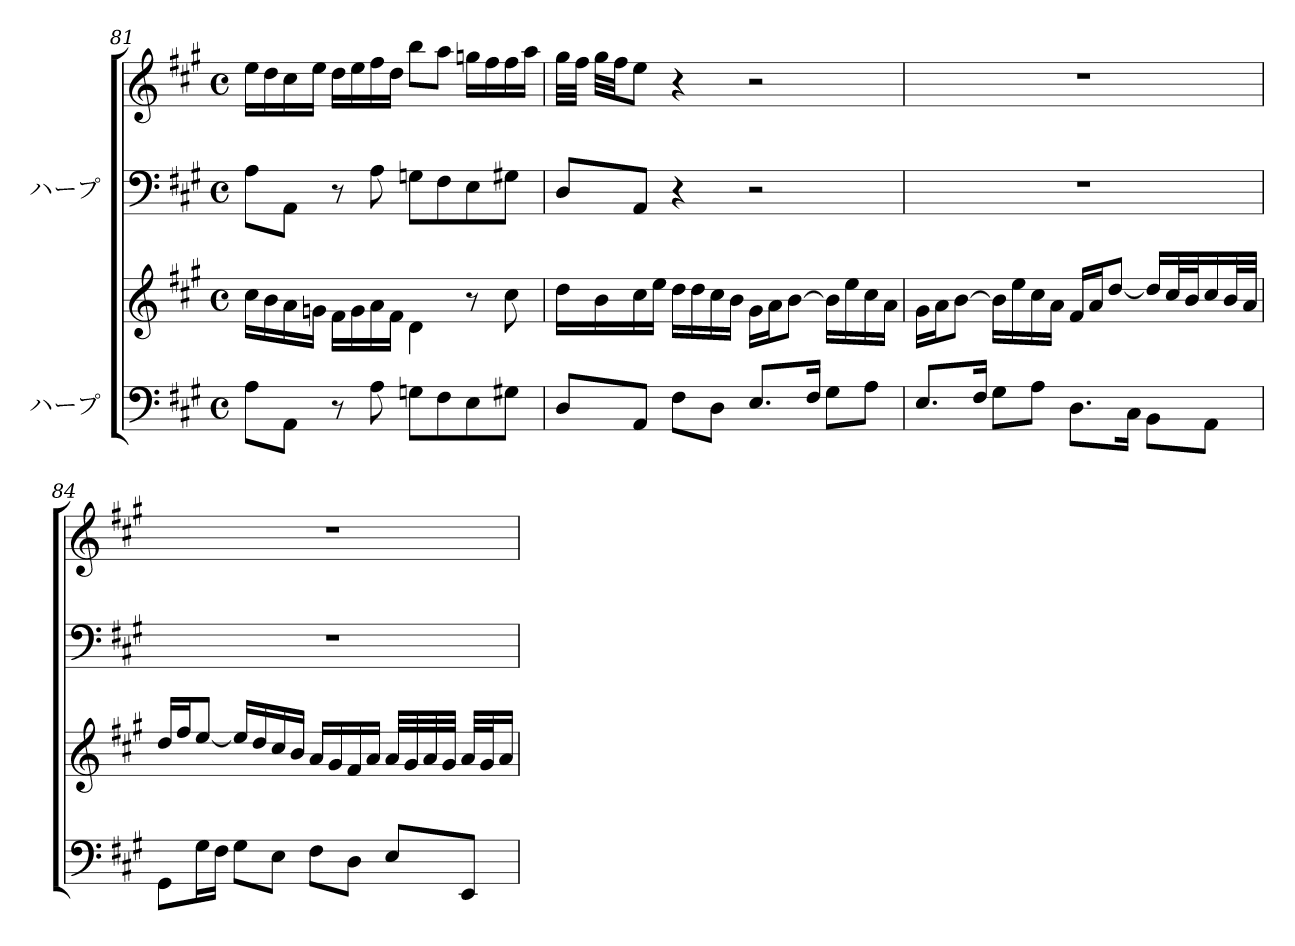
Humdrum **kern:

**kern	**kern	**kern	**kern
*part2	*part2	*part1	*part1
*staff4	*staff3	*staff2	*staff1
*I"ハープ	*	*I"ハープ	*
*clefF4	*clefG2	*clefF4	*clefG2
*k[f#c#g#]	*k[f#c#g#]	*k[f#c#g#]	*k[f#c#g#]
*M4/4	*M4/4	*M4/4	*M4/4
*met(c)	*met(c)	*met(c)	*met(c)
=81	=81	=81	=81
8A\L	16cc#\LL	8A\L	16ee\LL
.	16b\	.	16dd\
8AA\J	16a\	8AA\J	16cc#\
.	16gn\JJ	.	16ee\JJ
8r	16f#\LL	8r	16dd\LL
.	16g\	.	16ee\
8A\	16a\	8A\	16ff#\
.	16f#\JJ	.	16dd\JJ
8Gn\L	4d\	8Gn\L	8bb\L
8F#\	.	8F#\	8aa\J
8E\	8r	8E\	16ggn\LL
.	.	.	16ff#\
8G#X\J	8cc#\	8G#X\J	16ff#\
.	.	.	16aa\JJ
!!LO:LB:g=z
=82	=82	=82	=82
8D/L	16dd\LL	8D/L	32gg#\LLL
.	.	.	32ff#\JJJ
.	16b\	.	32gg#\LLL
.	.	.	32ff#\JJ
8AA/J	16cc#\	8AA/J	8ee\J
.	16ee\JJ	.	.
8F#\L	16dd\LL	4r	4r
.	16dd\	.	.
8D\J	16cc#\	.	.
.	16b\JJ	.	.
8.E/L	16g#\LL	2r	2r
.	16a\J	.	.
.	[8b\J	.	.
16F#/Jk	.	.	.
8G#\L	16b\LL]	.	.
.	16ee\	.	.
8A\J	16cc#\	.	.
.	16a\JJ	.	.
=83	=83	=83	=83
8.E/L	16g#\LL	1r	1r
.	16a\J	.	.
.	[8b\J	.	.
16F#/Jk	.	.	.
8G#\L	16b\LL]	.	.
.	16ee\	.	.
8A\J	16cc#\	.	.
.	16a\JJ	.	.
8.D\L	16f#/LL	.	.
.	16a/J	.	.
.	[8dd/J	.	.
16C#\Jk	.	.	.
8BB\L	16dd/LL]	.	.
.	32cc#/L	.	.
.	32b/J	.	.
8AA\J	16cc#/	.	.
.	32b/L	.	.
.	32a/JJJ	.	.
!!LO:LB:g=z
=84	=84	=84	=84
8GG#\L	16dd/LL	1r	1r
.	16ff#/J	.	.
16G#\L	[8ee/J	.	.
16F#\JJ	.	.	.
8G#\L	16ee/LL]	.	.
.	16dd/	.	.
8E\J	16cc#/	.	.
.	16b/JJ	.	.
8F#\L	16a/LL	.	.
.	16g#/	.	.
8D\J	16f#/	.	.
.	16a/JJ	.	.
8E/L	32a/LLL	.	.
.	32g#/	.	.
.	32a/	.	.
.	32g#/JJJ	.	.
8EE/J	32a/LLL	.	.
.	32g#/J	.	.
.	16a/JJ	.	.
=	=	=	=
*-	*-	*-	*-
